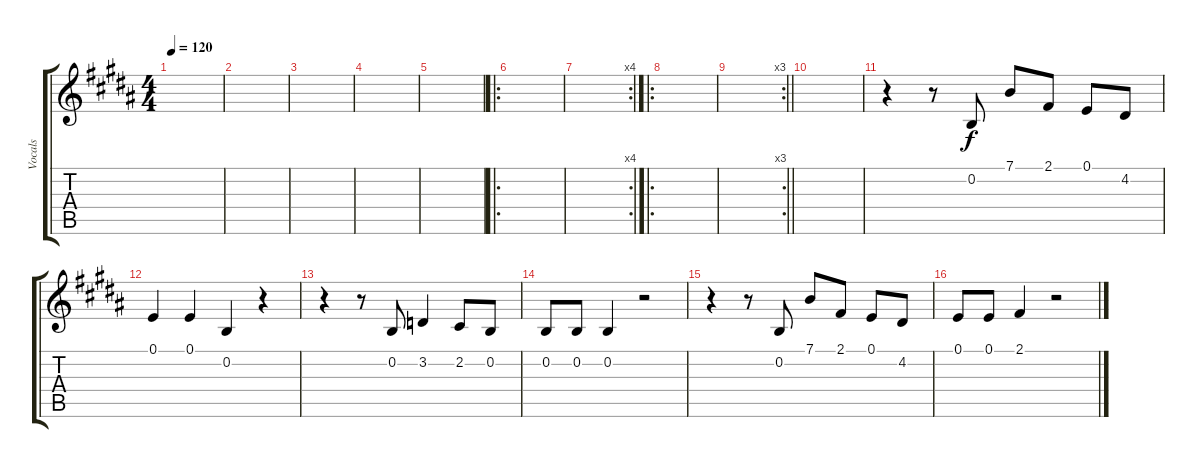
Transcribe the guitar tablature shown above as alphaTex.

\track ("Vocals" "Vocals") {instrument lead2sawtooth}
\staff {score tabs}
\tuning (E4 B3 G3 D3 A2 E2) {hide}
\ts (4 4)
\tempo 120
\clef g2
\ks b
|
|
|
|
|
\ro
|
\rc 4
|
\ro
|
\rc 3
\barLineRight lightlight
|
|
r.4 r.8 0.2.8 7.1.8 2.1.8 0.1.8 4.2.8 |
0.1.4 0.1.4 0.2.4 r.4 |
r.4 r.8 0.2.8 3.2.4 2.2.8 0.2.8 |
0.2.8 0.2.8 0.2.4 r.2 |
r.4 r.8 0.2.8 7.1.8 2.1.8 0.1.8 4.2.8 |
0.1.8 0.1.8 2.1.4 r.2
